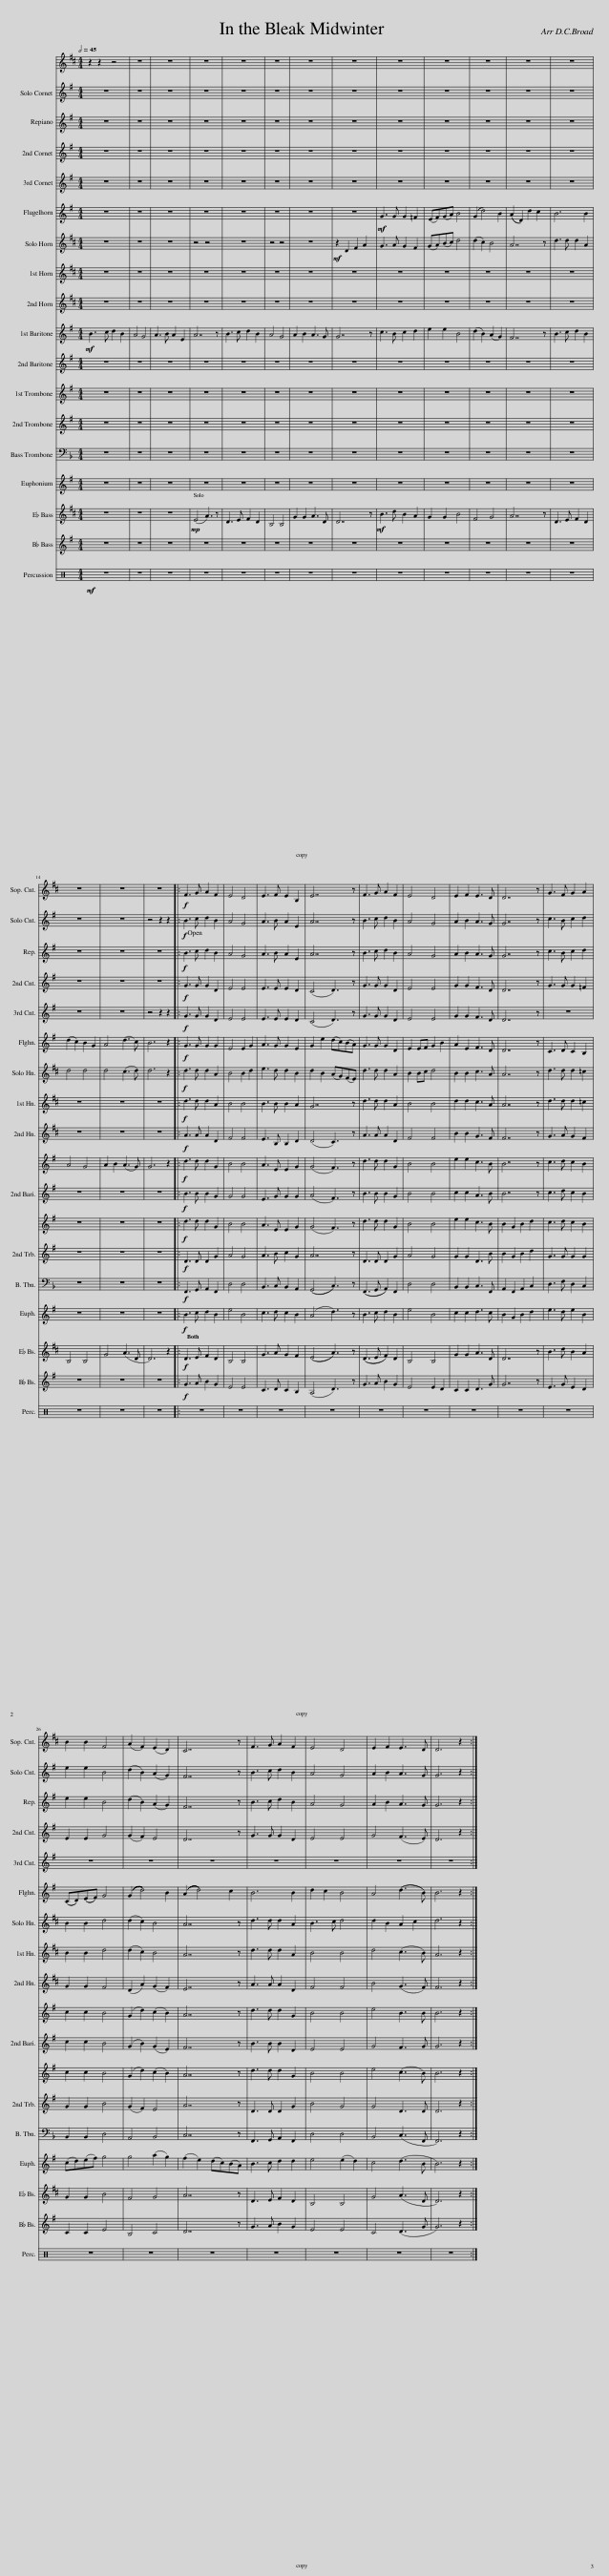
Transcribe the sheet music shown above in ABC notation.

X:1
%%score 1 2 3 4 5 6 7 8 9 10 11 12 13 14 15 16 17 18
L:1/8
Q:1/2=45
M:4/4
I:linebreak $
K:F
V:1 treble transpose=3
V:2 treble transpose=-2
V:3 treble transpose=-2
V:4 treble transpose=-2
V:5 treble transpose=-2
V:6 treble transpose=-2
V:7 treble transpose=-9
V:8 treble transpose=-9
V:9 treble transpose=-9
V:10 treble transpose=-14
V:11 treble transpose=-14
V:12 treble transpose=-14
V:13 treble transpose=-14
V:14 bass
V:15 treble transpose=-14
V:16 treble transpose=-21
V:17 treble transpose=-26
V:18 perc
K:none
V:1
[K:D] z2 z2 z4 | z8 | z8 | z8 | z8 | %5
 z8 | z8 | z8 | z8 | z8 | %10
 z8 | z8 | z8 |$ z8 | z8 | %15
 z8 |:!f! F3 G A2 F2 | E4 D4 | E3 F E2 B,2 | E7 z | %20
 F3 G A2 F2 | E4 D4 | E2 F2 E3 D | D7 z | G3 F G2 A2 |$ %25
 B2 B2 F4 | (A2 F2) (E2 D2) | C7 z | F3 G A2 F2 | E4 D4 | %30
 E2 F2 E3 D | D6 z2 :| %32
V:2
[K:G] z8 | z8 | z8 | z8 | z8 | %5
 z8 | z8 | z8 | z8 | z8 | %10
 z8 | z8 | z8 |$ z8 | z8 | %15
 z4 z2 z2 |:!f! B3 c d2 B2 | A4 G4 | A3 B A2 E2 | A7 z | %20
 B3 c d2 B2 | A4 G4 | A2 B2 A3 G | G7 z | c3 B c2 d2 |$ %25
 e2 e2 B4 | (d2 B2) (A2 G2) | F7 z | B3 c d2 B2 | A4 G4 | %30
 A2 B2 A3 G | G6 z2 :| %32
V:3
[K:G] z8 | z8 | z8 | z8 | z8 | %5
 z8 | z8 | z8 | z8 | z8 | %10
 z8 | z8 | z8 |$ z8 | z8 | %15
 z8 |:!f! B3 c d2 B2 | A4 G4 | A3 B A2 E2 | A7 z | %20
 B3 c d2 B2 | A4 G4 | A2 B2 A3 G | G7 z | c3 B c2 d2 |$ %25
 e2 e2 B4 | (d2 B2) (A2 G2) | F7 z | B3 c d2 B2 | A4 G4 | %30
 A2 B2 A3 G | G6 z2 :| %32
V:4
[K:G] z8 | z8 | z8 | z8 | z8 | %5
 z8 | z8 | z8 | z8 | z8 | %10
 z8 | z8 | z8 |$ z8 | z8 | %15
 z8 |:!f! G3 G G2 D2 | E4 E4 | E3 E E2 D2 | (C4 D3) z | %20
 G3 G G2 D2 | E4 E4 | G2 G2 F3 D | D7 z | G3 G G2 =F2 |$ %25
 E2 E2 G4 | (G2 F2) E4 | D7 z | G3 G G2 D2 | E4 E4 | %30
 G4 (F3 E) | D6 z2 :| %32
V:5
[K:G] z8 | z8 | z8 | z8 | z8 | %5
 z8 | z8 | z8 | z8 | z8 | %10
 z8 | z8 | z8 |$ z8 | z8 | %15
 z4 z2 z2 |:!f! G3 G G2 D2 | E4 E4 | E3 E E2 D2 | (C4 D3) z | %20
 G3 G G2 D2 | E4 E4 | G2 G2 F3 D | D7 z | z8 |$ %25
 z8 | z8 | z8 | z8 | z8 | %30
 z8 | z8 :| %32
V:6
[K:G] z8 | z8 | z8 | z8 | z8 | %5
 z8 | z8 | z8 |!mf! G3 G G2 =F2 | (EF)(GA) B4 | %10
 ((G2 d4)) B2 | ((A2 D2)) d2 c2 | B6 B2 |$ (d2 c2) B2 G2 | A4 (d3 c) | %15
 B6 z2 |:!f! G3 G G2 G2 | E4 E2 G2 | A3 G G2 E2 | G2 e2 (dc)(BA) | %20
 G3 G G2 D2 | E2 EF G2 B2 | A2 E2 F3 D | D7 z | C3 D C2 B,2 |$ %25
 ((CD))((EF)) G4 | ((((((G2 d4)))))) B2 | ((((A2 d4)))) c2 | B6 B2 | d2 c2 B4 | %30
 A4 ((d3 B)) | B6 z2 :| %32
V:7
[K:D] z8 | z8 | z8 | z4 z4 | z8 | %5
 z4 z4 | z8 |!mf! z2 D2 F2 A2 | G3 A G2 F2 | (GA)(Bc) d4 | %10
 (d2 c2) B4 | A7 z | d3 d d2 A2 |$ d4 d4 | d4 (c3 d) | %15
 d6 z2 |:!f! d3 d d2 A2 | B4 B2 d2 | e3 d d2 B2 | d2 B2 (AG)(FE) | %20
 d3 d d2 A2 | B2 Bc d4 | B2 B2 c3 A | A7 z | d3 d d2 =c2 |$ %25
 B2 B2 d4 | (d2 c2) B4 | A7 z | d3 d d2 A2 | B3 c d4 | %30
 d2 B2 A2 c2 | d6 z2 :| %32
V:8
[K:D] z8 | z8 | z8 | z8 | z8 | %5
 z8 | z8 | z8 | z8 | z8 | %10
 z8 | z8 | z8 |$ z8 | z8 | %15
 z8 |:!f! d3 d d2 A2 | B4 B4 | B3 B B2 A2 | G7 z | %20
 d3 d d2 A2 | B4 B4 | d2 d2 c3 A | A7 z | d3 d d2 =c2 |$ %25
 B2 B2 d4 | (d2 c2) B4 | A7 z | d3 d d2 A2 | B4 B4 | %30
 d4 (c3 B) | A6 z2 :| %32
V:9
[K:D] z8 | z8 | z8 | z8 | z8 | %5
 z8 | z8 | z8 | z8 | z8 | %10
 z8 | z8 | z8 |$ z8 | z8 | %15
 z8 |:!f! A3 A A2 D2 | F4 F4 | E3 B, B,2 D2 | (D4 C3) z | %20
 A3 A A2 D2 | F4 F4 | B2 B2 G3 F | F7 z | G3 A G2 F2 |$ %25
 G2 G2 F4 | (D2 A2) (G2 F2) | E7 z | A3 A A2 D2 | F4 F4 | %30
 B4 (G3 F) | F6 z2 :| %32
V:10
[K:G]!mf! B3 c d2 B2 | A4 G4 | A3 B A2 E2 | A7 z | B3 c d2 B2 | %5
 A4 G4 | A2 B2 A3 G | G7 z | c3 B c2 d2 | e2 e2 B4 | %10
 (d2 B2) (A2 G2) | F7 z | B3 c d2 B2 |$ A4 G4 | A2 B2 (A3 G) | %15
 G6 z2 |:!f! d3 d d2 G2 | B4 B4 | A3 E E2 G2 | (G4 F3) z | %20
 d3 d d2 G2 | B4 B4 | e2 e2 c3 B | B7 z | c3 d c2 B2 |$ %25
 c2 c2 B4 | (G2 d2) (c2 B2) | A7 z | d3 d d2 G2 | B4 B4 | %30
 e4 B3 B | B6 z2 :| %32
V:11
[K:G] z8 | z8 | z8 | z8 | z8 | %5
 z8 | z8 | z8 | z8 | z8 | %10
 z8 | z8 | z8 |$ z8 | z8 | %15
 z8 |:!f! B3 B B2 G2 | G4 G4 | E3 G G2 G2 | (A4 F3) z | %20
 B3 B B2 G2 | B4 B4 | c2 c2 A3 B | B7 z | c3 d c2 B2 |$ %25
 c2 c2 B4 | (G2 B2) (G2 E2) | F7 z | B3 B B2 D2 | E4 E4 | %30
 G4 F3 G | G6 z2 :| %32
V:12
[K:G] z8 | z8 | z8 | z8 | z8 | %5
 z8 | z8 | z8 | z8 | z8 | %10
 z8 | z8 | z8 |$ z8 | z8 | %15
 z8 |:!f! d3 d d2 G2 | B4 B4 | A3 E E2 G2 | (G4 F3) z | %20
 d3 d d2 G2 | B4 B4 | e2 e2 c3 B | B2 G2 B2 d2 | c3 d c2 B2 |$ %25
 c2 c2 B4 | (G2 d2) (c2 B2) | A7 z | d3 d d2 G2 | B4 B4 | %30
 e4 (c3 B) | B6 z2 :| %32
V:13
[K:G] z8 | z8 | z8 | z8 | z8 | %5
 z8 | z8 | z8 | z8 | z8 | %10
 z8 | z8 | z8 |$ z8 | z8 | %15
 z8 |:!f! D3 D D2 G2 | A4 G4 | A3 B c2 G2 | A7 z | %20
 D3 D D2 G2 | A4 G4 | G2 G2 D3 B | B2 G2 B2 d2 | G3 G G2 G2 |$ %25
 G2 G2 B4 | (G2 F2) E4 | A7 z | D3 D D2 G2 | B4 G4 | %30
 G4 D3 D | D6 z2 :| %32
V:14
 z8 | z8 | z8 | z8 | z8 | %5
 z8 | z8 | z8 | z8 | z8 | %10
 z8 | z8 | z8 |$ z8 | z8 | %15
 z8 |:!f! F,,3 G,, A,,2 F,,2 | D,4 D,4 | B,,3 C, B,,2 A,,2 | ((G,,4 C,3)) z | %20
 ((F,,3 G,, A,,2)) F,,2 | D,4 D,4 | B,,2 B,,2 C,3 F,, | A,,2 F,,2 A,,2 C,2 | D,3 F, D,2 C,2 |$ %25
 B,,2 B,,2 D,4 | A,,4 B,,4 | C,7 z | F,,3 G,, A,,2 F,,2 | D,4 D,4 | %30
 B,,4 (C,3 F,, | F,,6) z2 :| %32
V:15
[K:G] z8 | z8 | z8 | z8 | z8 | %5
 z8 | z8 | z8 | z8 | z8 | %10
 z8 | z8 | z8 |$ z8 | z8 | %15
 z8 |:!f! B3 c d2 B2 | e4 B4 | c3 d c2 B2 | (A4 d3) z | %20
 B3 c d2 B2 | e4 B4 | c2 c2 d3 c | B2 G2 B2 d2 | e3 d e2 B2 |$ %25
 (cd)(ef) g4 | g4 (a2 g2) | (f2 e2) (dc)(BA) | B3 c d2 d2 | e4 (e2 d2) | %30
 c4 (d3 B | B6) z2 :| %32
V:16
[K:D] z8 | z8 | z8 |!mp! (E4 A3) z | D3 E F2 D2 | %5
 B,4 B,4 | G2 G2 A3 D | D7 z |!mf! B3 d B2 A2 | G2 G2 B4 | %10
 F4 G4 | A7 z | D3 E F2 D2 |$ B,4 B,4 | G4 (A3 D | %15
 D6) z2 |:!f! D3 E F2 D2 | B,4 B,4 | G3 A G2 F2 | ((E4 A3)) z | %20
 ((D3 E F2)) D2 | B,4 B,4 | G2 G2 A3 D | D7 z | B3 d B2 A2 |$ %25
 G2 G2 B4 | F4 G4 | A7 z | D3 E F2 D2 | B,4 B,4 | %30
 G4 (A3 D | D6) z2 :| %32
V:17
[K:G] z8 | z8 | z8 | z8 | z8 | %5
 z8 | z8 | z8 | z8 | z8 | %10
 z8 | z8 | z8 |$ z8 | z8 | %15
 z8 |:!f! G3 A B2 G2 | E4 E4 | C3 D C2 B,2 | (A,4 D3) z | %20
 G3 A B2 G2 | E4 E2 D2 | C2 C2 D3 G | G7 z | E3 G E2 D2 |$ %25
 C2 C2 E4 | B,4 C4 | D7 z | G3 A B2 G2 | E4 E4 | %30
 C4 (D3 G | G6) z2 :| %32
V:18
[K:C]!mf! z8 | z8 | z8 | z8 | z8 | %5
 z8 | z8 | z8 | z8 | z8 | %10
 z8 | z8 | z8 |$ z8 | z8 | %15
 z8 |: z8 | z8 | z8 | z8 | %20
 z8 | z8 | z8 | z8 | z8 |$ %25
 z8 | z8 | z8 | z8 | z8 | %30
 z8 | z8 :| %32
